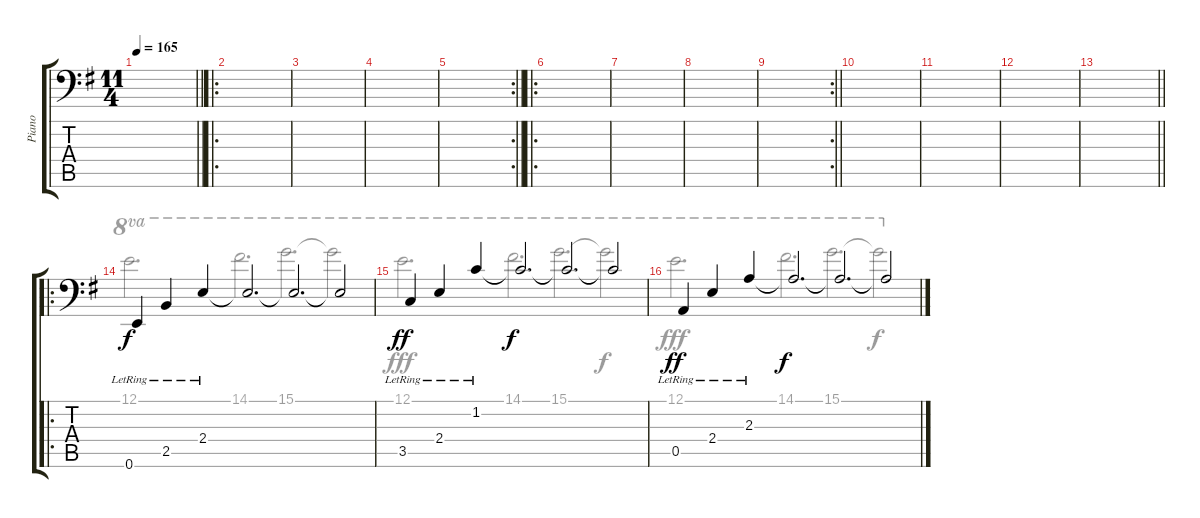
\track ("Piano" "Piano") {instrument acousticguitarnylon}
\staff {score tabs}
\tuning (E3 B2 G2 D2 A1 E1) {hide}
\voice
\ts (11 4)
\tempo 165
\clef f4
\barLineRight lightlight
\ks g
|
\ro
|
|
|
\rc 2
\barLineRight lightlight
|
\ro
|
|
|
\rc 2
\barLineRight lightlight
|
|
|
|
\barLineRight lightlight
|
\ro
0.6{lr}.4{volume 10} 2.5{lr}.4 2.4{lr}.4 2.4{t}.2{d dy f} 2.4{t}.2{d} 2.4{t}.2 |
3.5{lr}.4{dy ff} 2.4{lr}.4 1.2{lr}.4 1.2{t}.2{d dy f} 1.2{t}.2{d} 1.2{t}.2 |
0.5{lr}.4{dy ff} 2.4{lr}.4 2.3{lr}.4 2.3{t}.2{d dy f} 2.3{t}.2{d} 2.3{t}.2
\voice
\clef f4
\ottava regular
\simile none
\barLineRight lightlight
\ks g
|
|
|
|
\barLineRight lightlight
|
|
|
|
\barLineRight lightlight
|
|
|
|
\barLineRight lightlight
|
12.1.2{d ot 8va} 14.1.2{d ot 8va} 15.1.2{d ot 8va} 15.1{t}.2{ot 8va dy f} |
12.1.2{d ot 8va dy fff} 14.1.2{d ot 8va} 15.1.2{d ot 8va} 15.1{t}.2{ot 8va dy f} |
12.1.2{d ot 8va dy fff} 14.1.2{d ot 8va} 15.1.2{d ot 8va} 15.1{t}.2{ot 8va dy f}
